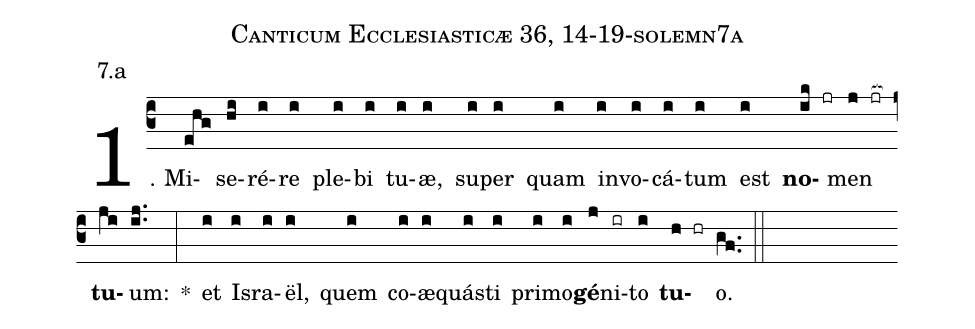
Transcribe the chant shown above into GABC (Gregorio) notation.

name: Canticum Ecclesiasticæ 36, 14-19-solemn7a;
annotation: 7.a;
%%
(c3)1. Mi(ehg)se(hi)ré(i)re(i) ple(i)bi(i) tu(i)æ,(i) su(i)per(i) quam(i) in(i)vo(i)cá(i)tum(i) est(i) <b>no</b>(ik jr)men(j jr[ocb:1{]) <b>tu</b>(ji[ocb:0}])um:(ij..) *(:) et(i) Is(i)ra(i)ël,(i) quem(i) co(i)æ(i)quás(i)ti(i) pri(i)mo(i)<b>gé</b>(j)ni(ir)to(i) <b>tu</b>(h hr)o.(gf..) (::)
